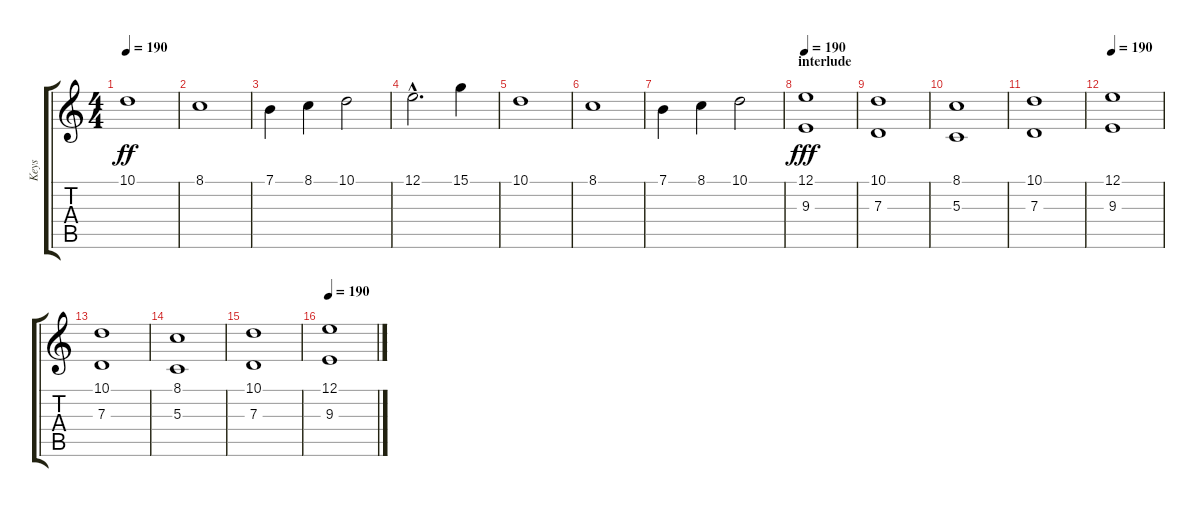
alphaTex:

\track ("Keys" "Keys") {instrument stringensemble1}
\staff {score tabs}
\tuning (E4 B3 G3 D3 A2 E2) {hide}
\ts (4 4)
\tempo 190
\clef g2
\ks c
10.1.1{dy ff} |
8.1.1 |
7.1.4 8.1.4 10.1.2 |
12.1{hac}.2{d instrument stringensemble1} 15.1.4 |
10.1.1 |
8.1.1 |
7.1.4 8.1.4 10.1.2 |
\section ("" "interlude")
\tempo 190
(12.1 9.3).1{dy fff volume 11 instrument synthstrings1} |
(10.1 7.3).1 |
(8.1 5.3).1 |
(10.1 7.3).1 |
\tempo 190
(12.1 9.3).1{volume 11 instrument synthstrings1} |
(10.1 7.3).1 |
(8.1 5.3).1 |
(10.1 7.3).1 |
\tempo 190
(12.1 9.3).1{volume 11 instrument synthstrings1}
